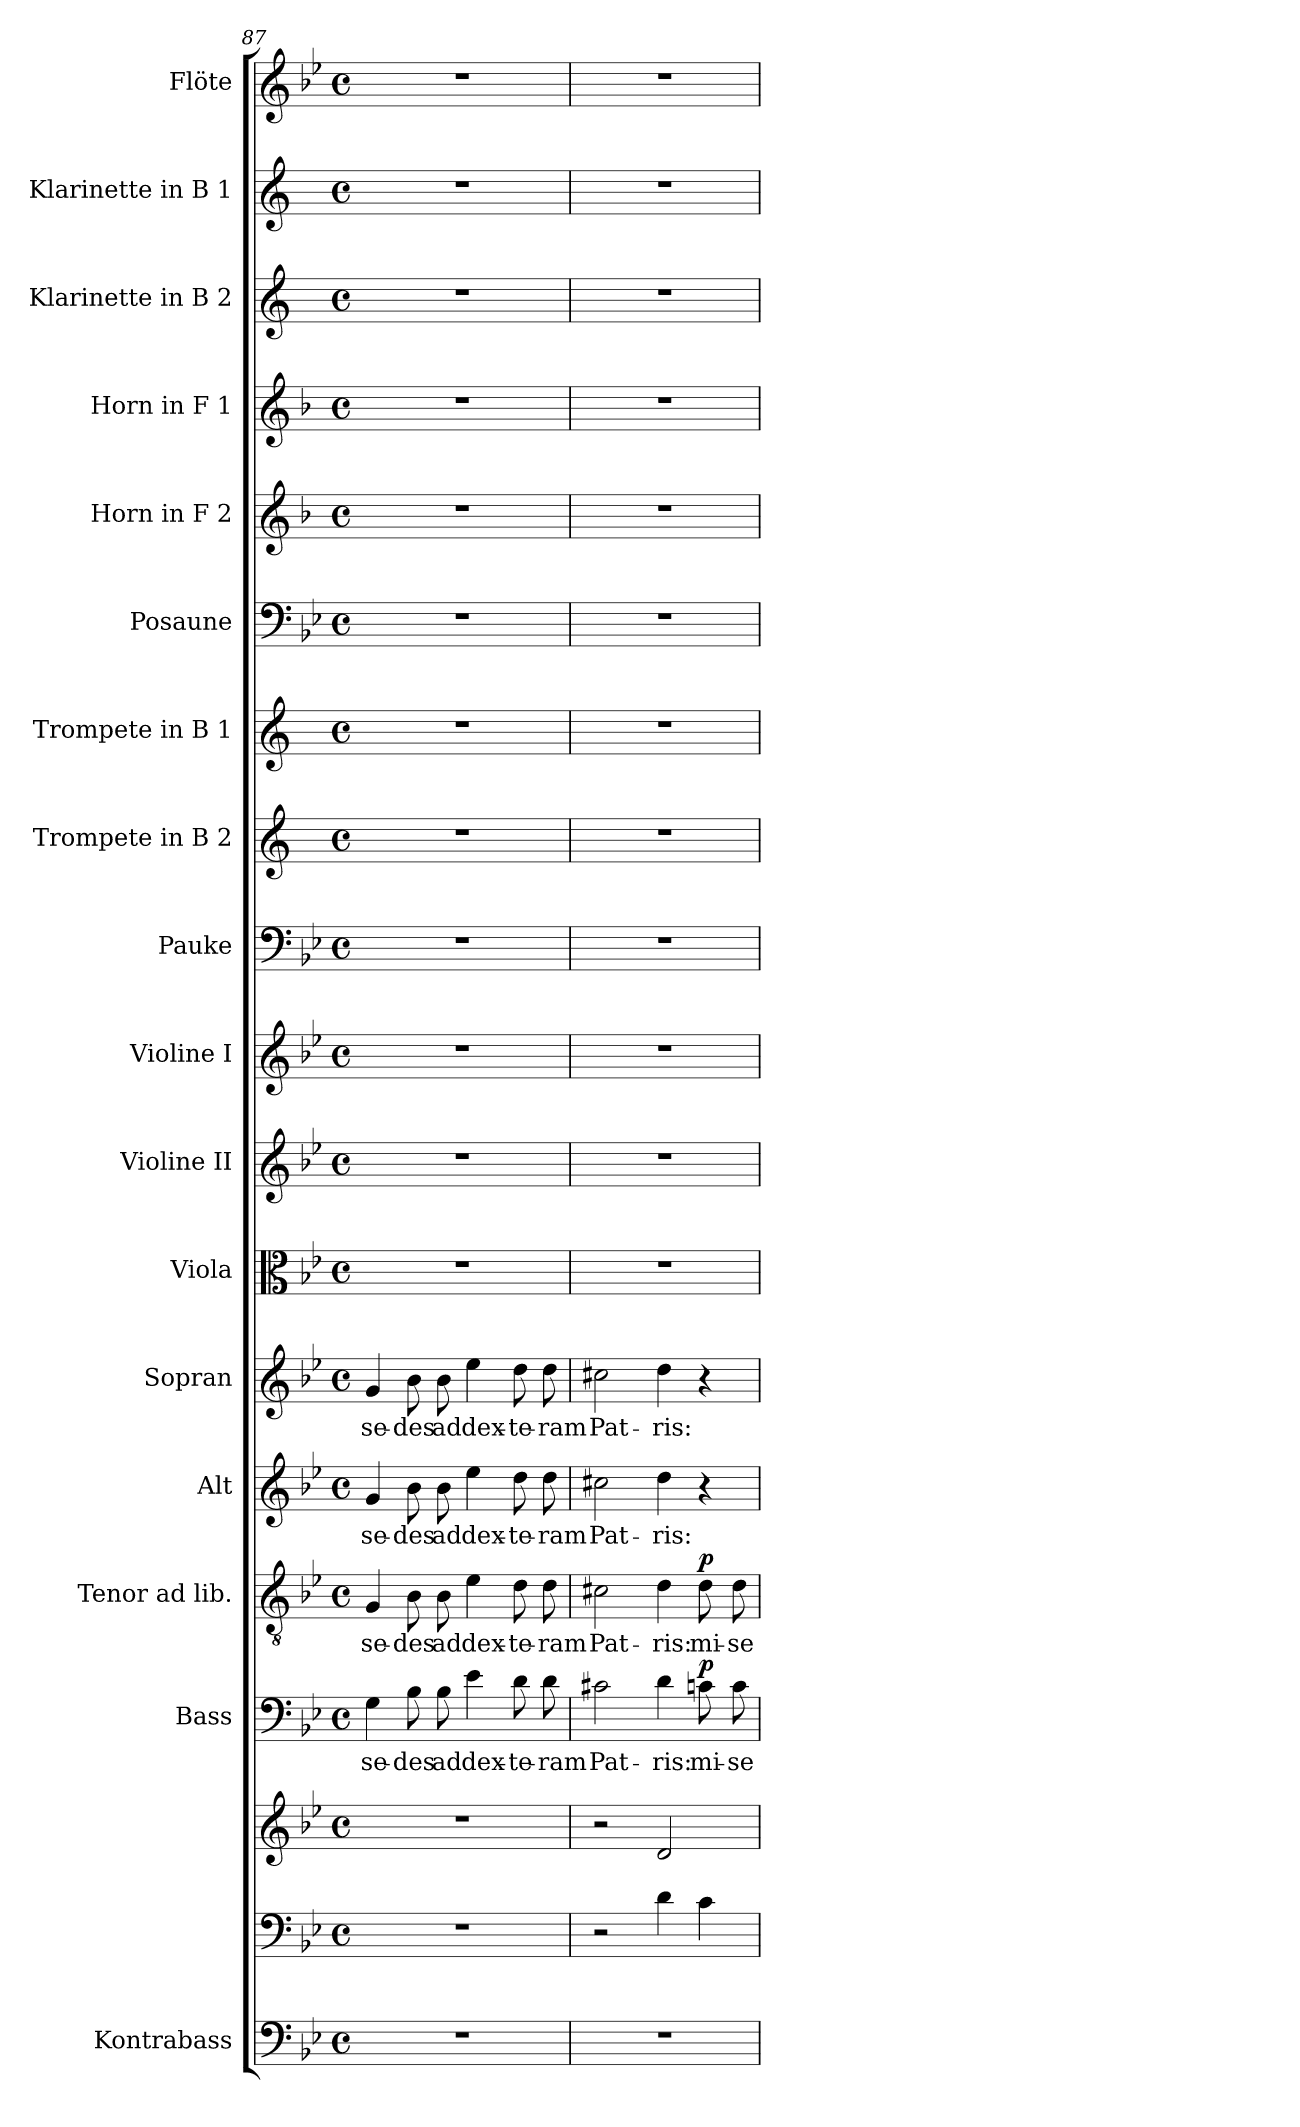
**kern	**kern	**kern	**kern	**text	**dynam	**kern	**text	**dynam	**kern	**text	**kern	**text	**kern	**kern	**kern	**kern	**kern	**kern	**kern	**kern	**kern	**kern	**kern	**kern
*part18	*part17	*part17	*part16	*part16	*part16	*part15	*part15	*part15	*part14	*part14	*part13	*part13	*part12	*part11	*part10	*part9	*part8	*part7	*part6	*part5	*part4	*part3	*part2	*part1
*staff19	*staff18	*staff17	*staff16	*staff16	*staff16	*staff15	*staff15	*staff15	*staff14	*staff14	*staff13	*staff13	*staff12	*staff11	*staff10	*staff9	*staff8	*staff7	*staff6	*staff5	*staff4	*staff3	*staff2	*staff1
*I"Kontrabass	*	*	*I"Bass	*	*	*I"Tenor ad lib.	*	*	*I"Alt	*	*I"Sopran	*	*I"Viola	*I"Violine II	*I"Violine I	*I"Pauke	*I"Trompete in B 2	*I"Trompete in B 1	*I"Posaune	*I"Horn in F 2	*I"Horn in F 1	*I"Klarinette in B 2	*I"Klarinette in B 1	*I"Flöte
*I'Kb.	*	*	*I'B	*	*	*I'T	*	*	*I'A	*	*I'S	*	*I'Vla.	*I'Vl. II	*I'Vl. I	*I'Pk.	*	*	*I'Pos.	*I'Hrn. 2	*I'Hrn. 1	*	*	*I'Fl.
*clefF4	*clefF4	*clefG2	*clefF4	*	*	*clefGv2	*	*	*clefG2	*	*clefG2	*	*clefC3	*clefG2	*clefG2	*clefF4	*clefG2	*clefG2	*clefF4	*clefG2	*clefG2	*clefG2	*clefG2	*clefG2
*ITrd7c12	*	*	*	*	*	*	*	*	*	*	*	*	*	*	*	*	*ITrd1c2	*ITrd1c2	*	*ITrd4c7	*ITrd4c7	*ITrd1c2	*ITrd1c2	*
*k[b-e-]	*k[b-e-]	*k[b-e-]	*k[b-e-]	*	*	*k[b-e-]	*	*	*k[b-e-]	*	*k[b-e-]	*	*k[b-e-]	*k[b-e-]	*k[b-e-]	*k[b-e-]	*k[b-e-]	*k[b-e-]	*k[b-e-]	*k[b-e-]	*k[b-e-]	*k[b-e-]	*k[b-e-]	*k[b-e-]
*B-:	*B-:	*B-:	*B-:	*	*	*B-:	*	*	*B-:	*	*B-:	*	*B-:	*B-:	*B-:	*B-:	*B-:	*B-:	*B-:	*B-:	*B-:	*B-:	*B-:	*B-:
*M4/4	*M4/4	*M4/4	*M4/4	*	*	*M4/4	*	*	*M4/4	*	*M4/4	*	*M4/4	*M4/4	*M4/4	*M4/4	*M4/4	*M4/4	*M4/4	*M4/4	*M4/4	*M4/4	*M4/4	*M4/4
*met(c)	*met(c)	*met(c)	*met(c)	*	*	*met(c)	*	*	*met(c)	*	*met(c)	*	*met(c)	*met(c)	*met(c)	*met(c)	*met(c)	*met(c)	*met(c)	*met(c)	*met(c)	*met(c)	*met(c)	*met(c)
=87	=87	=87	=87	=87	=87	=87	=87	=87	=87	=87	=87	=87	=87	=87	=87	=87	=87	=87	=87	=87	=87	=87	=87	=87
!	!	!	!	!LO:LY:b	!	!	!LO:LY:b	!	!	!LO:LY:b	!	!LO:LY:b	!	!	!	!	!	!	!	!	!	!	!	!
1r	1r	1r	4G\	se-	.	4G/	se-	.	4g/	se-	4g/	se-	1r	1r	1r	1r	1r	1r	1r	1r	1r	1r	1r	1r
!	!	!	!	!LO:LY:b	!	!	!LO:LY:b	!	!	!LO:LY:b	!	!LO:LY:b	!	!	!	!	!	!	!	!	!	!	!	!
.	.	.	8B-\	-des	.	8B-\	-des	.	8b-\	-des	8b-\	-des	.	.	.	.	.	.	.	.	.	.	.	.
!	!	!	!	!LO:LY:b	!	!	!LO:LY:b	!	!	!LO:LY:b	!	!LO:LY:b	!	!	!	!	!	!	!	!	!	!	!	!
.	.	.	8B-\	ad	.	8B-\	ad	.	8b-\	ad	8b-\	ad	.	.	.	.	.	.	.	.	.	.	.	.
!	!	!	!	!LO:LY:b	!	!	!LO:LY:b	!	!	!LO:LY:b	!	!LO:LY:b	!	!	!	!	!	!	!	!	!	!	!	!
.	.	.	4e-\	dex-	.	4e-\	dex-	.	4ee-\	dex-	4ee-\	dex-	.	.	.	.	.	.	.	.	.	.	.	.
!	!	!	!	!LO:LY:b	!	!	!LO:LY:b	!	!	!LO:LY:b	!	!LO:LY:b	!	!	!	!	!	!	!	!	!	!	!	!
.	.	.	8d\	-te-	.	8d\	-te-	.	8dd\	-te-	8dd\	-te-	.	.	.	.	.	.	.	.	.	.	.	.
!	!	!	!	!LO:LY:b	!	!	!LO:LY:b	!	!	!LO:LY:b	!	!LO:LY:b	!	!	!	!	!	!	!	!	!	!	!	!
.	.	.	8d\	-ram	.	8d\	-ram	.	8dd\	-ram	8dd\	-ram	.	.	.	.	.	.	.	.	.	.	.	.
=88	=88	=88	=88	=88	=88	=88	=88	=88	=88	=88	=88	=88	=88	=88	=88	=88	=88	=88	=88	=88	=88	=88	=88	=88
!	!	!	!	!LO:LY:b	!	!	!LO:LY:b	!	!	!LO:LY:b	!	!LO:LY:b	!	!	!	!	!	!	!	!	!	!	!	!
1r	2r	2r	2c#X\	Pat-	.	2c#X\	Pat-	.	2cc#X\	Pat-	2cc#X\	Pat-	1r	1r	1r	1r	1r	1r	1r	1r	1r	1r	1r	1r
!	!	!	!	!LO:LY:b	!	!	!LO:LY:b	!	!	!LO:LY:b	!	!LO:LY:b	!	!	!	!	!	!	!	!	!	!	!	!
.	4d\	2d/	4d\	-ris:	.	4d\	-ris:	.	4dd\	-ris:	4dd\	-ris:	.	.	.	.	.	.	.	.	.	.	.	.
!	!	!	!	!LO:LY:b	!LO:DY:a	!	!LO:LY:b	!LO:DY:a	!	!	!	!	!	!	!	!	!	!	!	!	!	!	!	!
.	4c\	.	8cn\	mi-	p	8d\	mi-	p	4r	.	4r	.	.	.	.	.	.	.	.	.	.	.	.	.
!	!	!	!	!LO:LY:b	!	!	!LO:LY:b	!	!	!	!	!	!	!	!	!	!	!	!	!	!	!	!	!
.	.	.	8c\	-se-	.	8d\	-se-	.	.	.	.	.	.	.	.	.	.	.	.	.	.	.	.	.
=	=	=	=	=	=	=	=	=	=	=	=	=	=	=	=	=	=	=	=	=	=	=	=	=
*-	*-	*-	*-	*-	*-	*-	*-	*-	*-	*-	*-	*-	*-	*-	*-	*-	*-	*-	*-	*-	*-	*-	*-	*-
